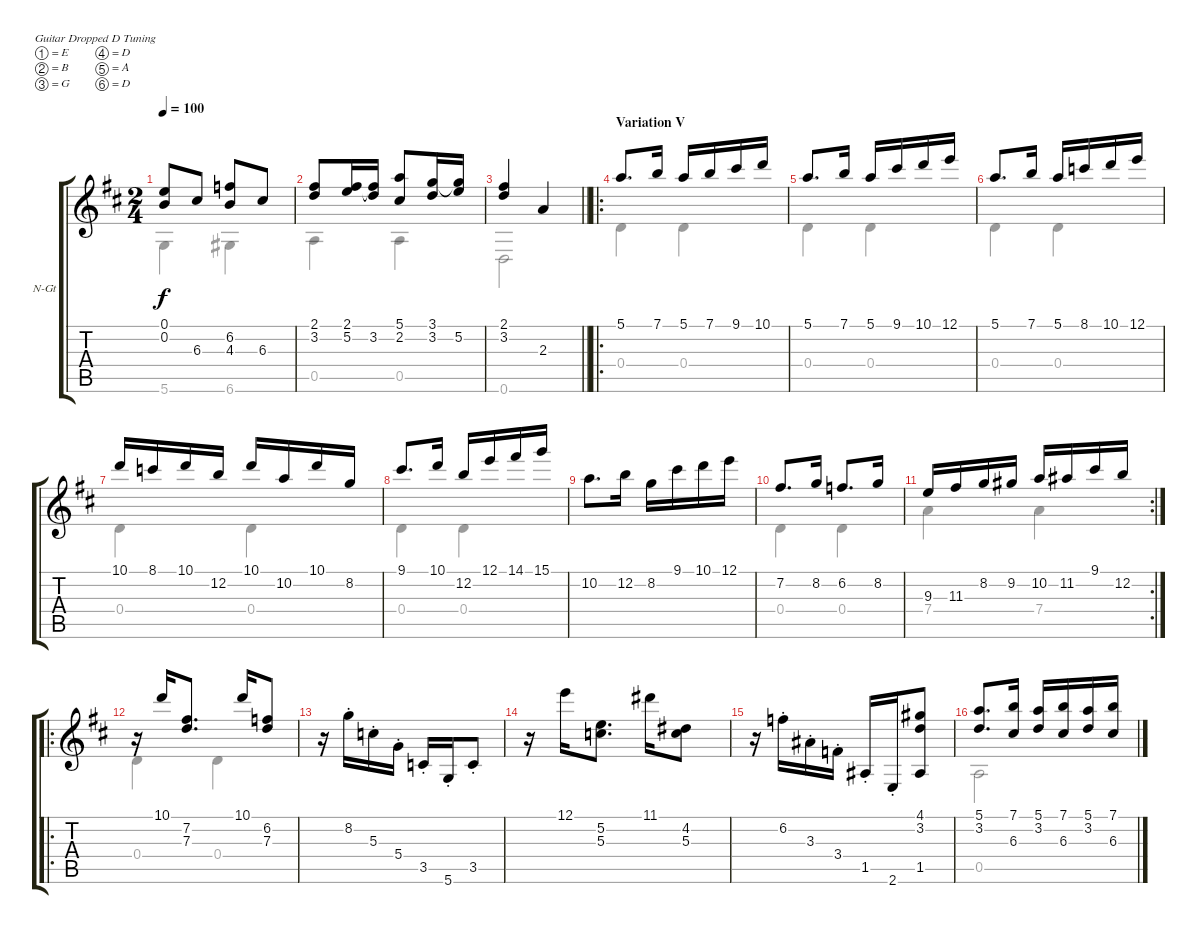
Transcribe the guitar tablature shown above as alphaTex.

\bracketExtendMode groupsimilarinstruments
\firstSystemTrackNameOrientation horizontal
\otherSystemsTrackNameOrientation horizontal
\track ("Guitar 1" "N-Gt") {instrument acousticguitarnylon}
\staff {score tabs}
\tuning (E4 B3 G3 D3 A2 D2)
\voice
\ts (2 4)
\tempo 100
\clef g2
\ks d
(0.1 0.2).8{dy f} 6.3.8 (6.2 4.3).8 6.3.8 |
(2.1 3.2).8 (2.1 5.2).16 (2.1{t} 3.2).16 (5.1 2.2).8 (3.1 3.2).16 (3.1{t} 5.2).16 |
\barLineRight lightlight
(2.1 3.2).4 2.3.4 |
\ro
\section ("" "Variation V")
5.1.8{d} 7.1.16 5.1.16 7.1.16 9.1.16 10.1.16 |
5.1.8{d} 7.1.16 5.1.16 9.1.16 10.1.16 12.1.16 |
5.1.8{d} 7.1.16 5.1.16 8.1.16 10.1.16 12.1.16 |
10.1.16 8.1.16 10.1.16 12.2.16 10.1.16 10.2.16 10.1.16 8.2.16 |
9.1.8{d} 10.1.16 12.2.16 12.1.16 14.1.16 15.1.16 |
10.2.8{d} 12.2.16 8.2.16 9.1.16 10.1.16 12.1.16 |
7.2.8{d} 8.2.16 6.2.8{d} 8.2.16 |
\rc 2
9.3.16 11.3.16 8.2.16 9.2.16 10.2.16 11.2.16 9.1.16 12.2.16 |
\ro
r.16 10.1.16 (7.2 7.3).8{d} 10.1.16 (6.2 7.3).8 |
r.16 8.2{st}.16 5.3{st}.16 5.4{st}.16 3.5{st}.16 5.6{st}.16 3.5{st}.8 |
r.16 12.1.16 (5.2 5.3).8{d} 11.1.16 (4.2 5.3).8 |
r.16 6.2{st}.16 3.3{st}.16 3.4{st}.16 1.5{st}.16 2.6{st}.16 (4.1 3.2 1.5).8 |
(5.1 3.2).8{d} (7.1 6.3).16 (5.1 3.2).16 (7.1 6.3).16 (5.1 3.2).16 (7.1 6.3).16
\voice
\clef g2
\ottava regular
\simile none
\ks d
5.6.4{dy f} 6.6.4 |
0.5.4 0.5.4 |
\barLineRight lightlight
0.6.2 |
0.4.4 0.4.4 |
0.4.4 0.4.4 |
0.4.4 0.4.4 |
0.4.4 0.4.4 |
0.4.4 0.4.4 |
|
0.4.4 0.4.4 |
7.4.4 7.4.4 |
0.4.4 0.4.4 |
|
|
|
0.5.2
